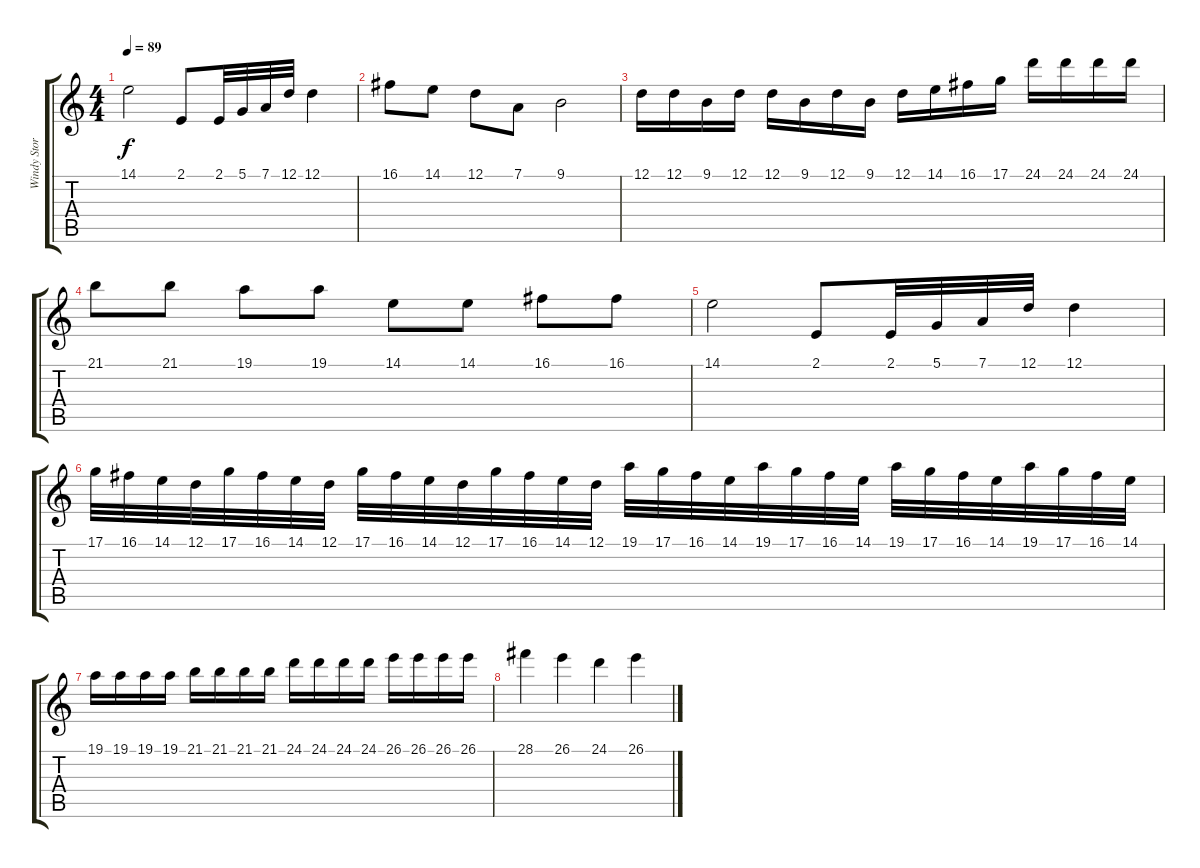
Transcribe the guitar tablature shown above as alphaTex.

\track ("Windy Storm" "Windy Stor") {instrument acousticgrandpiano}
\staff {score tabs}
\tuning (D4 A3 G3 D3 A2 D2) {hide}
\ts (4 4)
\tempo 89
\clef g2
\ks c
14.1.2{dy f} 2.1.8 2.1.32 5.1.32 7.1.32 12.1.32 12.1.4 |
16.1.8 14.1.8 12.1.8 7.1.8 9.1.2 |
12.1.16 12.1.16 9.1.16 12.1.16 12.1.16 9.1.16 12.1.16 9.1.16 12.1.16 14.1.16 16.1.16 17.1.16 24.1.16 24.1.16 24.1.16 24.1.16 |
21.1.8 21.1.8 19.1.8 19.1.8 14.1.8 14.1.8 16.1.8 16.1.8 |
14.1.2 2.1.8 2.1.32 5.1.32 7.1.32 12.1.32 12.1.4 |
17.1.32 16.1.32 14.1.32 12.1.32 17.1.32 16.1.32 14.1.32 12.1.32 17.1.32 16.1.32 14.1.32 12.1.32 17.1.32 16.1.32 14.1.32 12.1.32 19.1.32 17.1.32 16.1.32 14.1.32 19.1.32 17.1.32 16.1.32 14.1.32 19.1.32 17.1.32 16.1.32 14.1.32 19.1.32 17.1.32 16.1.32 14.1.32 |
19.1.16 19.1.16 19.1.16 19.1.16 21.1.16 21.1.16 21.1.16 21.1.16 24.1.16 24.1.16 24.1.16 24.1.16 26.1.16 26.1.16 26.1.16 26.1.16 |
28.1.4 26.1.4 24.1.4 26.1.4
